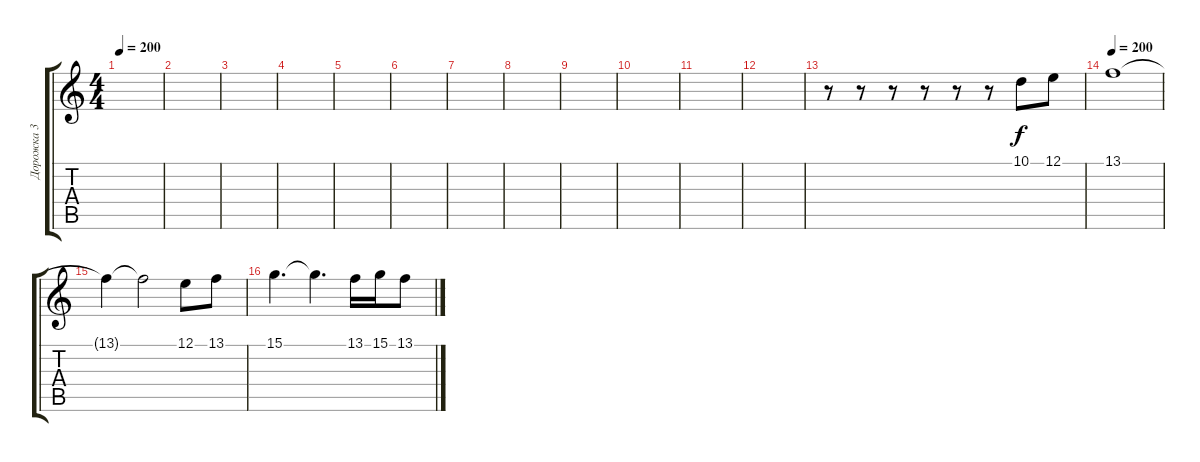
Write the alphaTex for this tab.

\track ("Дорожка 3" "Дорожка 3") {instrument trumpet}
\staff {score tabs}
\tuning (E4 B3 G3 D3 A2 E2) {hide}
\ts (4 4)
\tempo 200
\clef g2
\ks c
|
|
|
|
|
|
|
|
|
|
|
|
r.8 r.8 r.8 r.8 r.8 r.8 10.1.8 12.1.8 |
\tempo 200
13.1.1 |
13.1{t}.4 13.1{t}.2 12.1.8 13.1.8 |
15.1.4{d} 15.1{t}.4{d} 13.1.16 15.1.16 13.1.8
